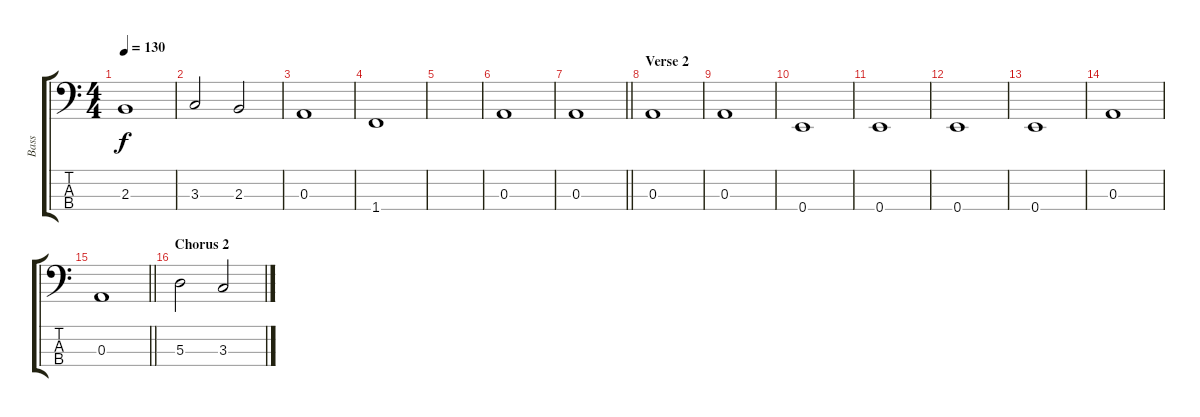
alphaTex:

\track ("Bass" "Bass") {instrument electricbassfinger}
\staff {score tabs}
\tuning (G2 D2 A1 E1) {hide}
\ts (4 4)
\tempo 130
\clef f4
\ks c
2.3.1{dy f} |
3.3.2 2.3.2 |
0.3.1 |
1.4.1 |
|
0.3.1 |
\barLineRight lightlight
0.3.1 |
\section ("" "Verse 2")
0.3.1 |
0.3.1 |
0.4.1 |
0.4.1 |
0.4.1 |
0.4.1 |
0.3.1 |
\barLineRight lightlight
0.3.1 |
\section ("" "Chorus 2")
5.3.2 3.3.2
